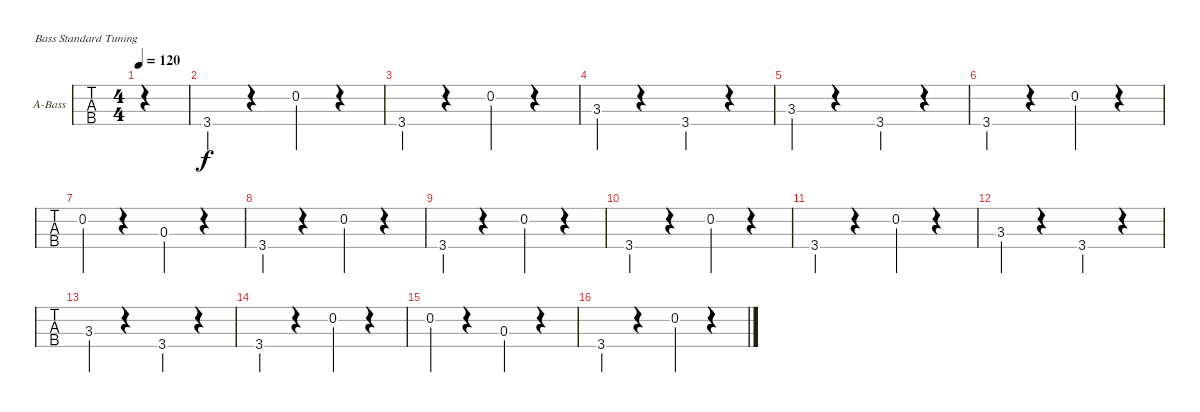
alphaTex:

\bracketExtendMode groupsimilarinstruments
\firstSystemTrackNameOrientation horizontal
\otherSystemsTrackNameOrientation horizontal
\track ("Acoustic Bass" "A-Bass") {instrument acousticbass}
\staff {tabs}
\tuning (G2 D2 A1 E1)
\ts (4 4)
\tempo 120
\clef f4
\ks c
|
3.4.4 r.4 0.2.4 r.4 |
3.4.4 r.4 0.2.4 r.4 |
3.3.4 r.4 3.4.4 r.4 |
3.3.4 r.4 3.4.4 r.4 |
3.4.4 r.4 0.2.4 r.4 |
0.2.4 r.4 0.3.4 r.4 |
3.4.4 r.4 0.2.4 r.4 |
3.4.4 r.4 0.2.4 r.4 |
3.4.4 r.4 0.2.4 r.4 |
3.4.4 r.4 0.2.4 r.4 |
3.3.4 r.4 3.4.4 r.4 |
3.3.4 r.4 3.4.4 r.4 |
3.4.4 r.4 0.2.4 r.4 |
0.2.4 r.4 0.3.4 r.4 |
3.4.4 r.4 0.2.4 r.4
